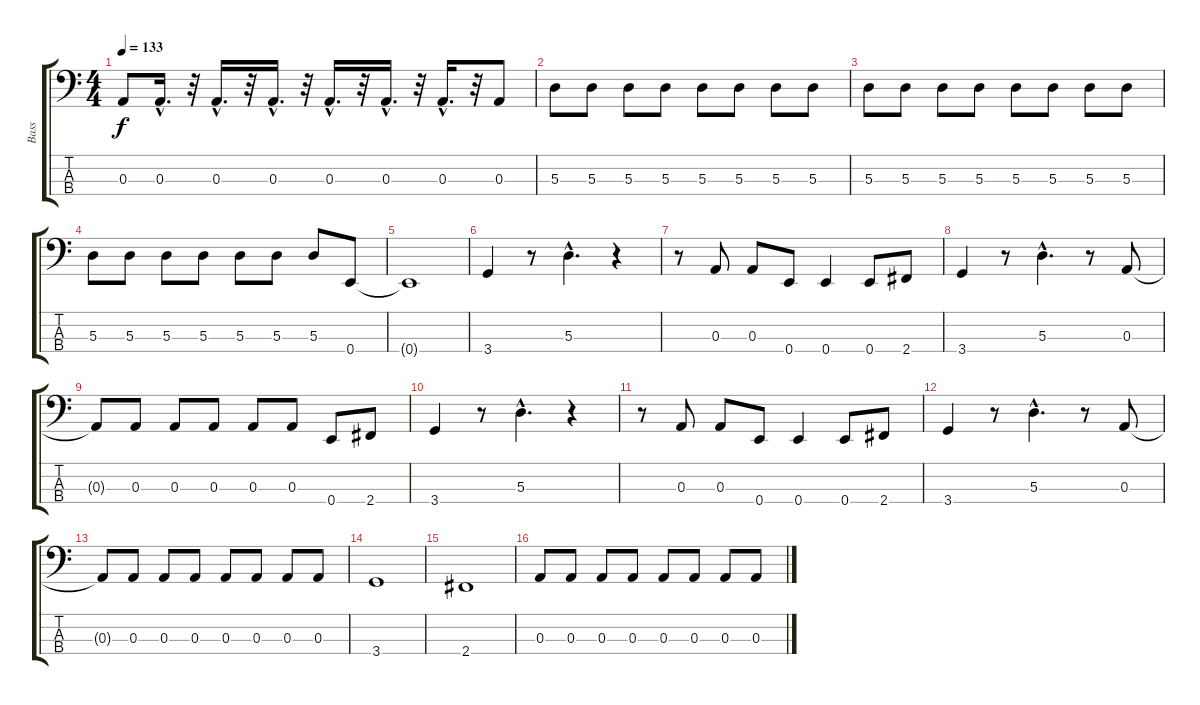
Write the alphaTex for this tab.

\track ("Bass" "Bass") {instrument electricbassfinger}
\staff {score tabs}
\tuning (G2 D2 A1 E1) {hide}
\ts (4 4)
\tempo 133
\clef f4
\ks c
0.3{t}.8{dy f} 0.3{hac}.16{d} r.32 0.3{hac}.16{d} r.32 0.3{hac}.16{d} r.32 0.3{hac}.16{d} r.32 0.3{hac}.16{d} r.32 0.3{hac}.16{d} r.32 0.3.8 |
5.3.8 5.3.8 5.3.8 5.3.8 5.3.8 5.3.8 5.3.8 5.3.8 |
5.3.8 5.3.8 5.3.8 5.3.8 5.3.8 5.3.8 5.3.8 5.3.8 |
5.3.8 5.3.8 5.3.8 5.3.8 5.3.8 5.3.8 5.3.8 0.4.8 |
0.4{t}.1 |
3.4.4 r.8 5.3{hac}.4{d} r.4 |
r.8 0.3.8 0.3.8 0.4.8 0.4.4 0.4.8 2.4.8 |
3.4.4 r.8 5.3{hac}.4{d} r.8 0.3.8 |
0.3{t}.8 0.3.8 0.3.8 0.3.8 0.3.8 0.3.8 0.4.8 2.4.8 |
3.4.4 r.8 5.3{hac}.4{d} r.4 |
r.8 0.3.8 0.3.8 0.4.8 0.4.4 0.4.8 2.4.8 |
3.4.4 r.8 5.3{hac}.4{d} r.8 0.3.8 |
0.3{t}.8 0.3.8 0.3.8 0.3.8 0.3.8 0.3.8 0.3.8 0.3.8 |
3.4.1 |
2.4.1 |
0.3.8 0.3.8 0.3.8 0.3.8 0.3.8 0.3.8 0.3.8 0.3.8
